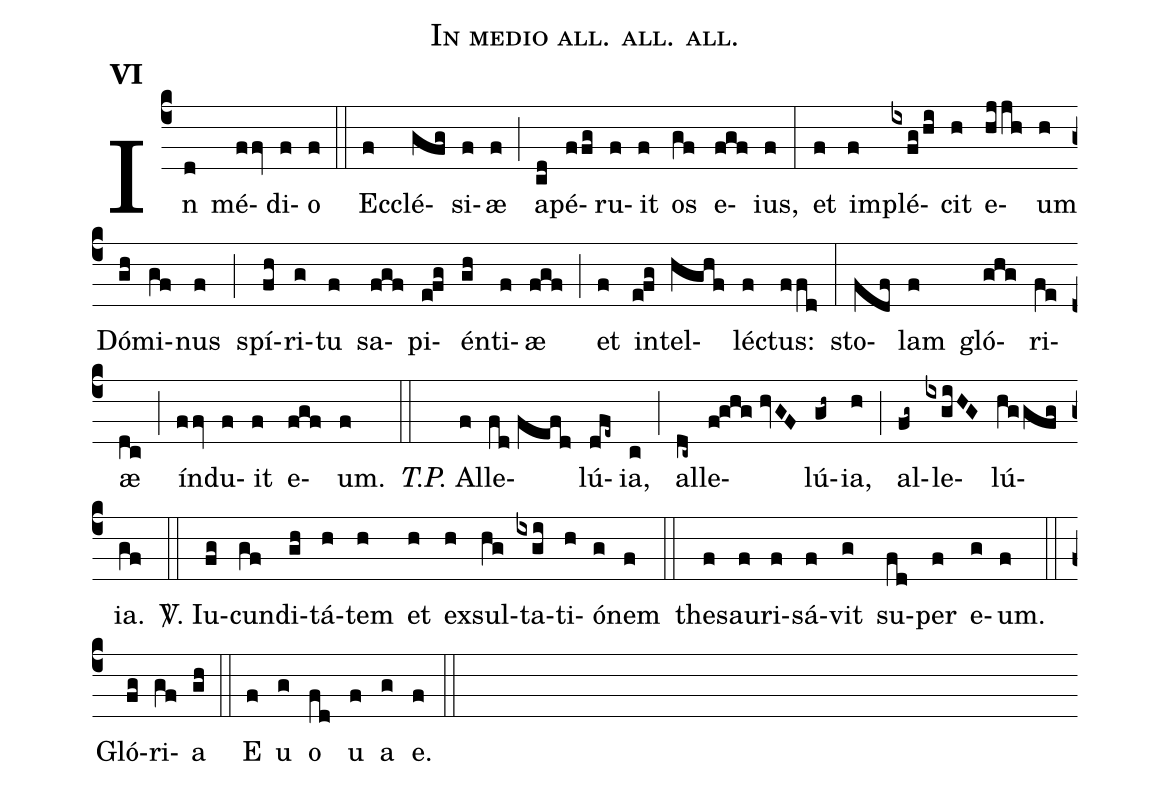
name:In medio all. all. all.;
mode:VI;
office-part:Introitus;
%%
(c4) In(d) mé(ffv)di(f)o(f) (::) Ec(f)clé(gfg)si(f)æ(f) (;) a(cd)pé(ffg)ru(f)it(f) os(gf) e(fgf)ius,(f) (:) et(f) im(f)plé(ixfg/hi)cit(h) e(hjjh)um(h) Dó(gh)mi(gf)nus(f) (;) spí(fh)ri(g)tu(f) sa(fgf)pi(e!fg)én(gh)ti(f)æ(fgf) (;) et(f) in(e!fg)tel(hghf)lé(f)ctus:(ffd) (:) sto(fdf)lam(f) gló(ghg)ri(fe)æ(dc) (;) ín(ffv)du(f)it(f) e(fgf)um.(f) (::) <i>T.P.</i> Al(f)le(fd//fefd)lú(dfe~)ia,(c) (;) al(dc~)le(f!ghg//hvGF)lú(gh~)ia,(h) (;) al(fg~)le(ixgiHG)lú(hggfg)ia.(gf) (::) <sp>V/</sp>. Iu(fg)cun(gf)di(gh)tá(h)tem(h) et(h) ex(h)sul(hg)ta(ixgi)ti(h)ó(g)nem(f) (::) the(f)sau(f)ri(f)sá(f)vit(g) su(fd)per(f) e(g)um.(f) (::) Gló(fg)ri(gf)a(gh) (::) E(f) u(g) o(fd) u(f) a(g) e.(f) (::)
